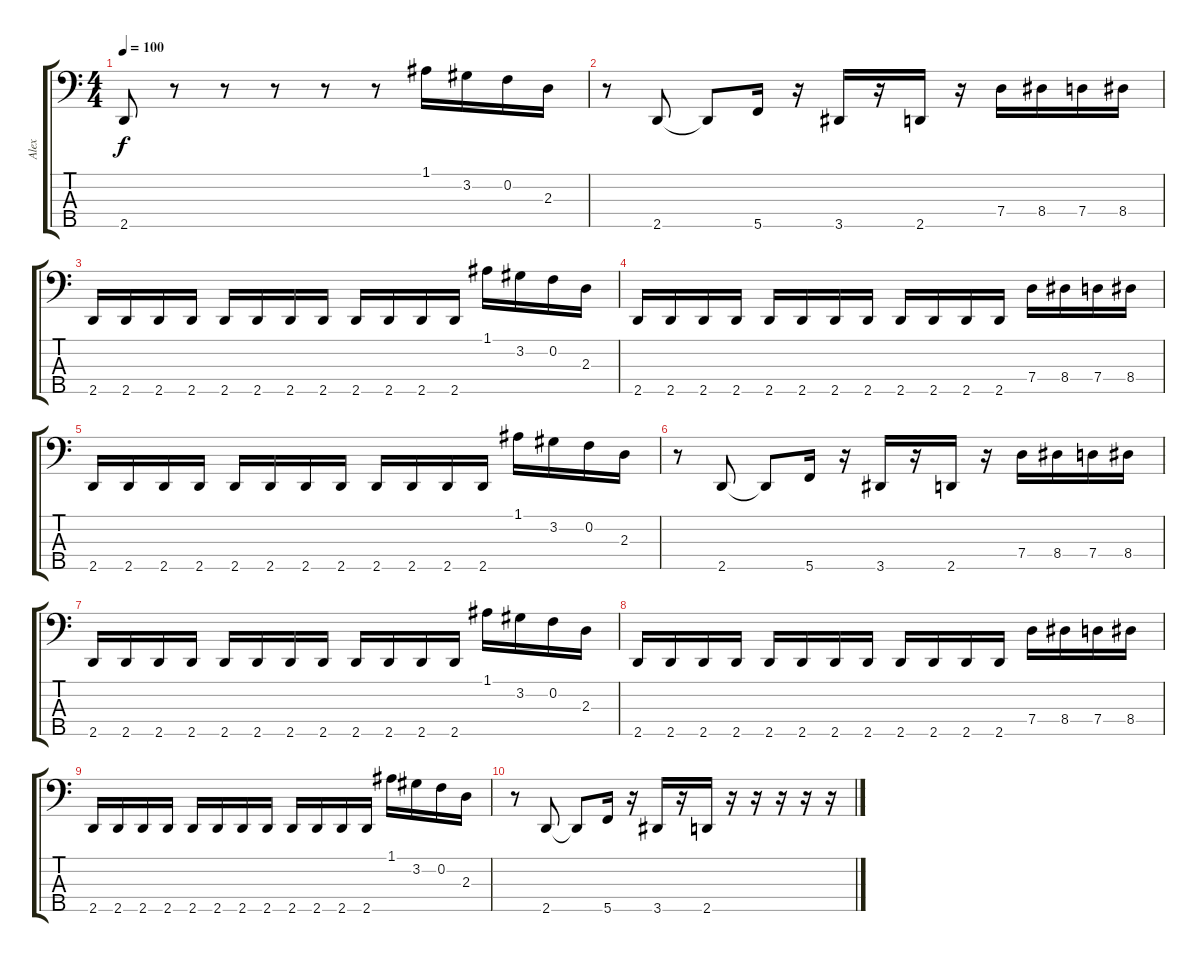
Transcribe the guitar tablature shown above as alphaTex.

\track ("Alex" "Alex") {instrument slapbass1}
\staff {score tabs}
\tuning (A2 F2 C2 G1 C1) {hide}
\ts (4 4)
\tempo 100
\clef f4
\ks c
2.5.8{dy f} r.8 r.8 r.8 r.8 r.8 1.1.16 3.2.16 0.2.16 2.3.16 |
r.8 2.5.8 2.5{t}.8 5.5.16 r.16 3.5.16 r.16 2.5.16 r.16 7.4.16 8.4.16 7.4.16 8.4.16 |
2.5.16 2.5.16 2.5.16 2.5.16 2.5.16 2.5.16 2.5.16 2.5.16 2.5.16 2.5.16 2.5.16 2.5.16 1.1.16 3.2.16 0.2.16 2.3.16 |
2.5.16 2.5.16 2.5.16 2.5.16 2.5.16 2.5.16 2.5.16 2.5.16 2.5.16 2.5.16 2.5.16 2.5.16 7.4.16 8.4.16 7.4.16 8.4.16 |
2.5.16 2.5.16 2.5.16 2.5.16 2.5.16 2.5.16 2.5.16 2.5.16 2.5.16 2.5.16 2.5.16 2.5.16 1.1.16 3.2.16 0.2.16 2.3.16 |
r.8 2.5.8 2.5{t}.8 5.5.16 r.16 3.5.16 r.16 2.5.16 r.16 7.4.16 8.4.16 7.4.16 8.4.16 |
2.5.16 2.5.16 2.5.16 2.5.16 2.5.16 2.5.16 2.5.16 2.5.16 2.5.16 2.5.16 2.5.16 2.5.16 1.1.16 3.2.16 0.2.16 2.3.16 |
2.5.16 2.5.16 2.5.16 2.5.16 2.5.16 2.5.16 2.5.16 2.5.16 2.5.16 2.5.16 2.5.16 2.5.16 7.4.16 8.4.16 7.4.16 8.4.16 |
2.5.16 2.5.16 2.5.16 2.5.16 2.5.16 2.5.16 2.5.16 2.5.16 2.5.16 2.5.16 2.5.16 2.5.16 1.1.16 3.2.16 0.2.16 2.3.16 |
r.8 2.5.8 2.5{t}.8 5.5.16 r.16 3.5.16 r.16 2.5.16 r.16 r.16 r.16 r.16 r.16
